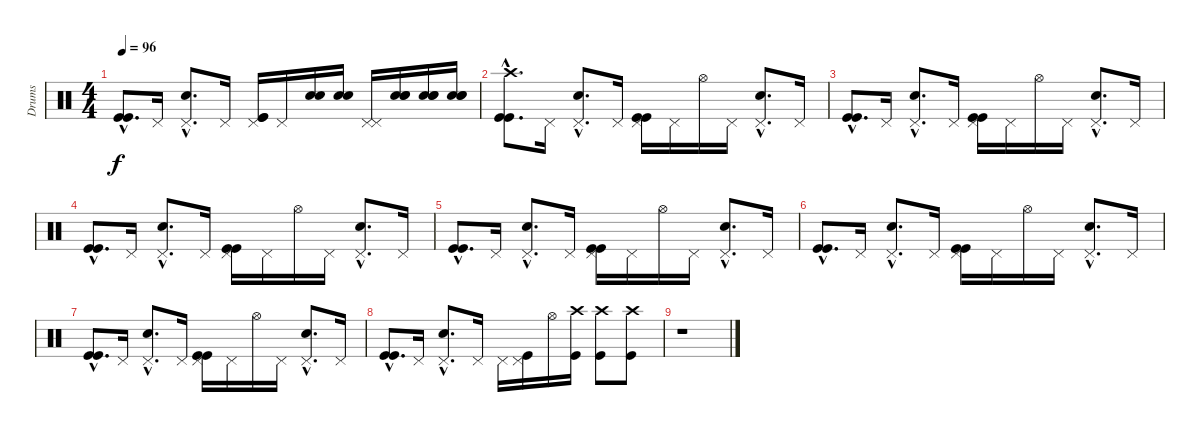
\track ("Drums" "Drums") {instrument percussion}
\staff {score}
\articulation defaults
\ts (4 4)
\tempo 96
\clef neutral
\ks c
("Kick (hit)"{hac} "Kick (hit)"{hac}).8{d dy f} "Pedal Hi-Hat (hit)".16 ("Pedal Hi-Hat (hit)"{hac} "Electric Snare (hit)"{hac}).8{d} "Pedal Hi-Hat (hit)".16 ("Pedal Hi-Hat (hit)" "Kick (hit)" "Kick (hit)").16 "Pedal Hi-Hat (hit)".16 ("Electric Snare (hit)" "Electric Snare (hit)").16 ("Electric Snare (hit)" "Electric Snare (hit)").16 ("Pedal Hi-Hat (hit)" "Pedal Hi-Hat (hit)").16 ("Electric Snare (hit)" "Electric Snare (hit)" "Electric Snare (hit)").16 ("Electric Snare (hit)" "Electric Snare (hit)" "Electric Snare (hit)").16 ("Electric Snare (hit)" "Electric Snare (hit)" "Electric Snare (hit)").16 |
("Crash high (hit)"{hac} "Kick (hit)"{hac} "Kick (hit)"{hac}).8{d} "Pedal Hi-Hat (hit)".16 ("Pedal Hi-Hat (hit)"{hac} "Electric Snare (hit)"{hac}).8{d} "Pedal Hi-Hat (hit)".16 ("Pedal Hi-Hat (hit)" "Kick (hit)" "Kick (hit)").16 "Pedal Hi-Hat (hit)".16 "Hi-Hat (open)".16 "Pedal Hi-Hat (hit)".16 ("Pedal Hi-Hat (hit)"{hac} "Electric Snare (hit)"{hac}).8{d} "Pedal Hi-Hat (hit)".16 |
("Kick (hit)"{hac} "Kick (hit)"{hac}).8{d} "Pedal Hi-Hat (hit)".16 ("Pedal Hi-Hat (hit)"{hac} "Electric Snare (hit)"{hac}).8{d} "Pedal Hi-Hat (hit)".16 ("Pedal Hi-Hat (hit)" "Kick (hit)" "Kick (hit)").16 "Pedal Hi-Hat (hit)".16 "Hi-Hat (open)".16 "Pedal Hi-Hat (hit)".16 ("Pedal Hi-Hat (hit)"{hac} "Electric Snare (hit)"{hac}).8{d} "Pedal Hi-Hat (hit)".16 |
("Kick (hit)"{hac} "Kick (hit)"{hac}).8{d} "Pedal Hi-Hat (hit)".16 ("Pedal Hi-Hat (hit)"{hac} "Electric Snare (hit)"{hac}).8{d} "Pedal Hi-Hat (hit)".16 ("Pedal Hi-Hat (hit)" "Kick (hit)" "Kick (hit)").16 "Pedal Hi-Hat (hit)".16 "Hi-Hat (open)".16 "Pedal Hi-Hat (hit)".16 ("Pedal Hi-Hat (hit)"{hac} "Electric Snare (hit)"{hac}).8{d} "Pedal Hi-Hat (hit)".16 |
("Kick (hit)"{hac} "Kick (hit)"{hac}).8{d} "Pedal Hi-Hat (hit)".16 ("Pedal Hi-Hat (hit)"{hac} "Electric Snare (hit)"{hac}).8{d} "Pedal Hi-Hat (hit)".16 ("Pedal Hi-Hat (hit)" "Kick (hit)" "Kick (hit)").16 "Pedal Hi-Hat (hit)".16 "Hi-Hat (open)".16 "Pedal Hi-Hat (hit)".16 ("Pedal Hi-Hat (hit)"{hac} "Electric Snare (hit)"{hac}).8{d} "Pedal Hi-Hat (hit)".16 |
("Kick (hit)"{hac} "Kick (hit)"{hac}).8{d} "Pedal Hi-Hat (hit)".16 ("Pedal Hi-Hat (hit)"{hac} "Electric Snare (hit)"{hac}).8{d} "Pedal Hi-Hat (hit)".16 ("Pedal Hi-Hat (hit)" "Kick (hit)" "Kick (hit)").16 "Pedal Hi-Hat (hit)".16 "Hi-Hat (open)".16 "Pedal Hi-Hat (hit)".16 ("Pedal Hi-Hat (hit)"{hac} "Electric Snare (hit)"{hac}).8{d} "Pedal Hi-Hat (hit)".16 |
("Kick (hit)"{hac} "Kick (hit)"{hac}).8{d} "Pedal Hi-Hat (hit)".16 ("Pedal Hi-Hat (hit)"{hac} "Electric Snare (hit)"{hac}).8{d} "Pedal Hi-Hat (hit)".16 ("Pedal Hi-Hat (hit)" "Kick (hit)" "Kick (hit)").16 "Pedal Hi-Hat (hit)".16 "Hi-Hat (open)".16 "Pedal Hi-Hat (hit)".16 ("Pedal Hi-Hat (hit)"{hac} "Electric Snare (hit)"{hac}).8{d} "Pedal Hi-Hat (hit)".16 |
("Kick (hit)"{hac} "Kick (hit)"{hac}).8{d} "Pedal Hi-Hat (hit)".16 ("Pedal Hi-Hat (hit)"{hac} "Electric Snare (hit)"{hac}).8{d} "Pedal Hi-Hat (hit)".16 "Pedal Hi-Hat (hit)".16 ("Pedal Hi-Hat (hit)" "Kick (hit)").16 "Hi-Hat (open)".16 ("Crash high (hit)" "Kick (hit)").16 ("Crash high (hit)" "Kick (hit)").8 ("Crash high (hit)" "Kick (hit)").8 |
r.1
